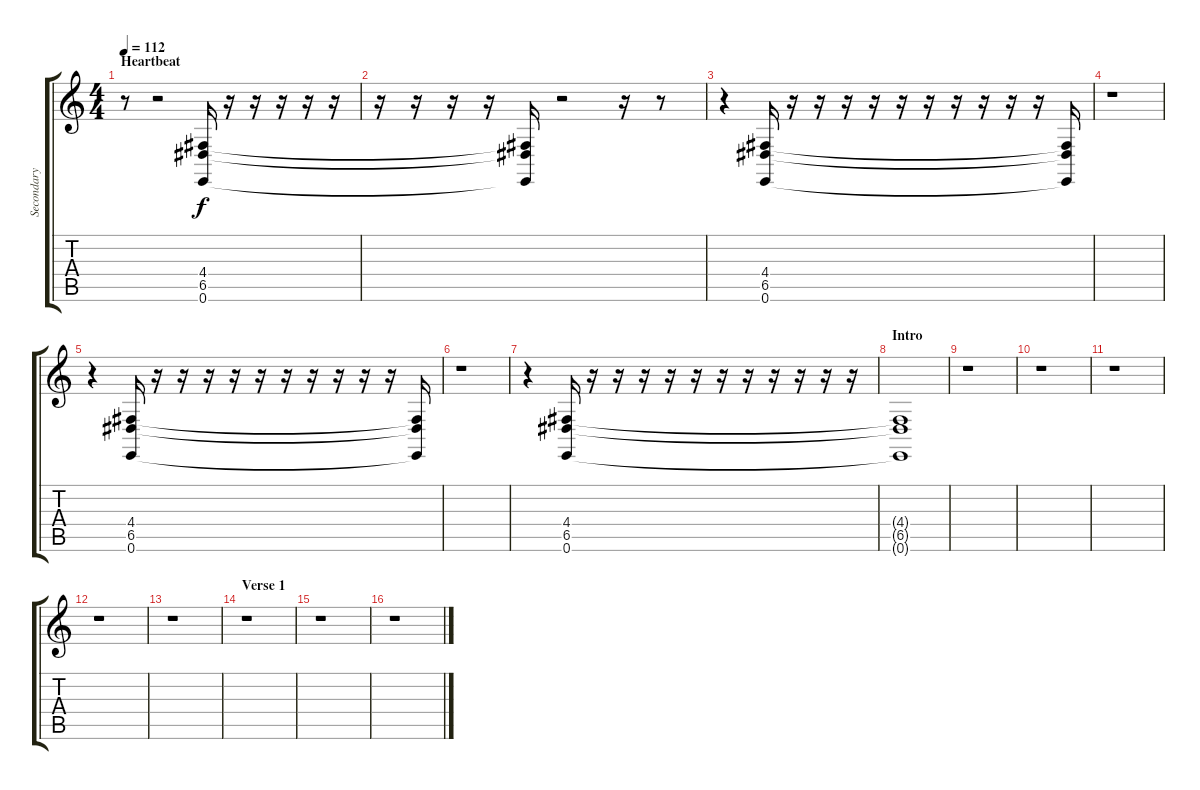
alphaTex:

\track ("Secondary Keyboard Melodies" "Secondary ") {instrument harpsichord}
\staff {score tabs}
\tuning (E4 B3 G3 D3 A2 E2) {hide}
\ts (4 4)
\section ("" "Heartbeat")
\tempo 112
\clef g2
\ks c
r.8{dy f instrument harpsichord} r.2 (4.4 6.5 0.6).16{volume 4 instrument voiceoohs} r.16{volume 6} r.16{volume 7} r.16{volume 9} r.16{volume 10} r.16{volume 10} |
r.16 r.16 r.16 r.16 (4.4{t} 6.5{t} 0.6{t}).16 r.2 r.16 r.8 |
r.4 (4.4 6.5 0.6).16{volume 4 instrument voiceoohs} r.16{volume 6} r.16{volume 7} r.16{volume 9} r.16{volume 10} r.16{volume 10} r.16 r.16 r.16 r.16 r.16 (4.4{t} 6.5{t} 0.6{t}).16 |
r.1 |
r.4 (4.4 6.5 0.6).16{volume 4 instrument voiceoohs} r.16{volume 6} r.16{volume 7} r.16{volume 9} r.16{volume 10} r.16{volume 10} r.16 r.16 r.16 r.16 r.16 (4.4{t} 6.5{t} 0.6{t}).16 |
r.1 |
r.4 (4.4 6.5 0.6).16{volume 4 instrument voiceoohs} r.16{volume 6} r.16{volume 7} r.16{volume 9} r.16{volume 10} r.16{volume 10} r.16 r.16 r.16 r.16 r.16 r.16 |
\section ("" "Intro")
(4.4{t} 6.5{t} 0.6{t}).1 |
r.1 |
r.1 |
r.1 |
r.1 |
r.1 |
\section ("" "Verse 1")
r.1 |
r.1 |
r.1
